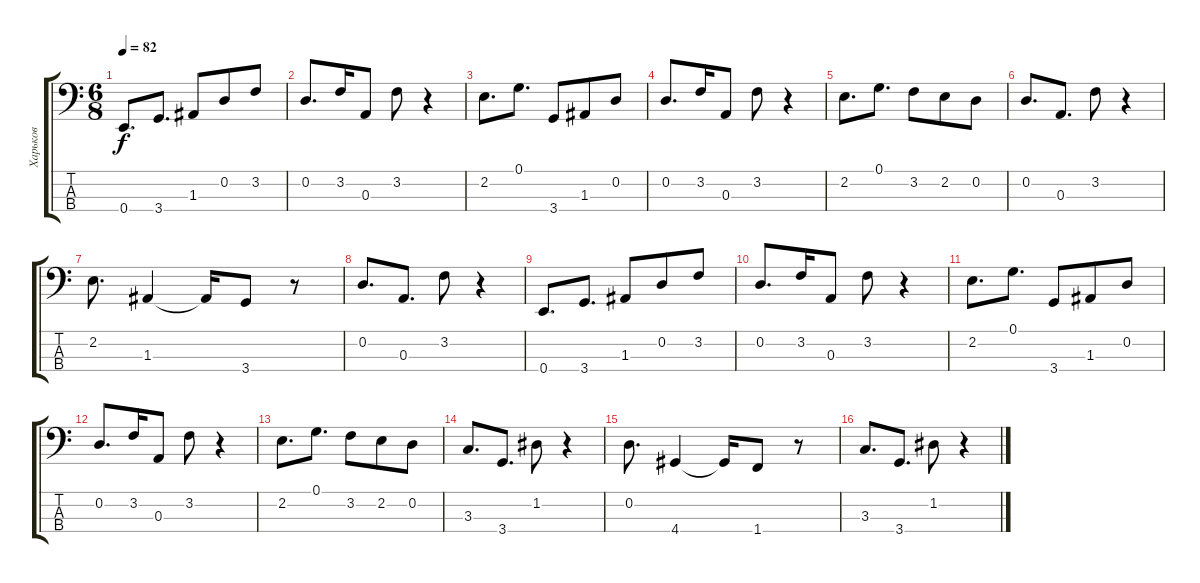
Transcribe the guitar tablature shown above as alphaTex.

\track ("Харьков" "Харьков") {instrument electricbassfinger}
\staff {score tabs}
\tuning (G2 D2 A1 E1) {hide}
\ts (6 8)
\tempo 82
\clef f4
\ks c
0.4.8{d dy f} 3.4.8{d} 1.3.8 0.2.8 3.2.8 |
0.2.8{d} 3.2.16 0.3.8 3.2.8 r.4 |
2.2.8{d} 0.1.8{d} 3.4.8 1.3.8 0.2.8 |
0.2.8{d} 3.2.16 0.3.8 3.2.8 r.4 |
2.2.8{d} 0.1.8{d} 3.2.8 2.2.8 0.2.8 |
0.2.8{d} 0.3.8{d} 3.2.8 r.4 |
2.2.8{d} 1.3.4 1.3{t}.16 3.4.8 r.8 |
0.2.8{d} 0.3.8{d} 3.2.8 r.4 |
0.4.8{d} 3.4.8{d} 1.3.8 0.2.8 3.2.8 |
0.2.8{d} 3.2.16 0.3.8 3.2.8 r.4 |
2.2.8{d} 0.1.8{d} 3.4.8 1.3.8 0.2.8 |
0.2.8{d} 3.2.16 0.3.8 3.2.8 r.4 |
2.2.8{d} 0.1.8{d} 3.2.8 2.2.8 0.2.8 |
3.3.8{d} 3.4.8{d} 1.2.8 r.4 |
0.2.8{d} 4.4.4 4.4{t}.16 1.4.8 r.8 |
3.3.8{d} 3.4.8{d} 1.2.8 r.4
